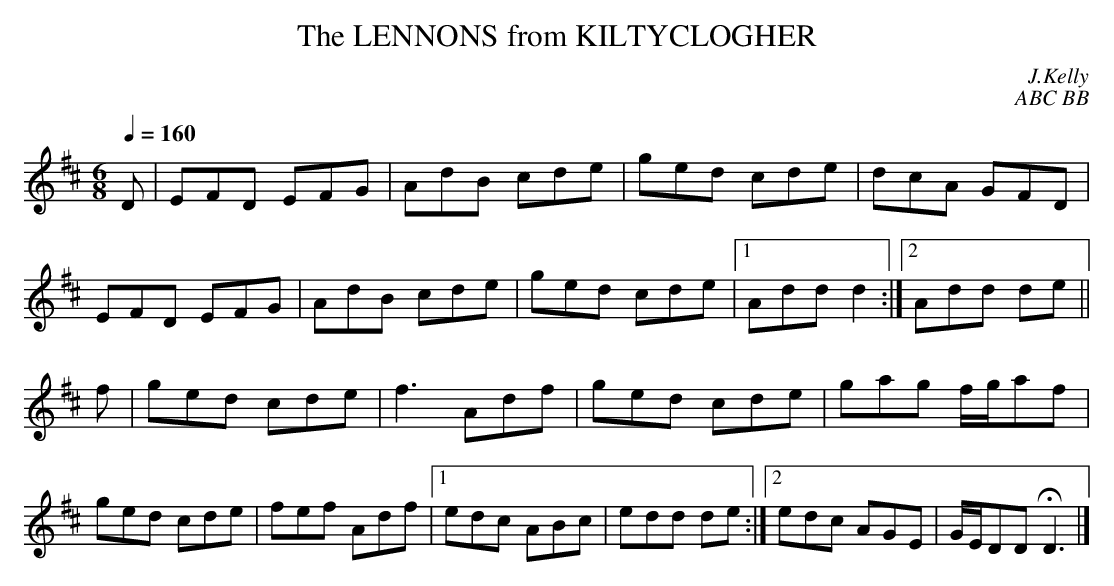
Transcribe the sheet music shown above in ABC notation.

X:1
T:LENNONS from KILTYCLOGHER, The
C:J.Kelly
C:ABC BB
M:6/8
L:1/8
Q:1/4=160
K:D
D|EFD EFG|AdB cde|ged cde|dcA GFD|
EFD EFG|AdB cde|ged cde|1 Add d2:|2 Add de||
f|ged cde|f3 Adf|ged cde|gag f/g/af|
ged cde|fef Adf|1 edc ABc |edd de:|2 edc AGE| G/E/DD HD3|]
